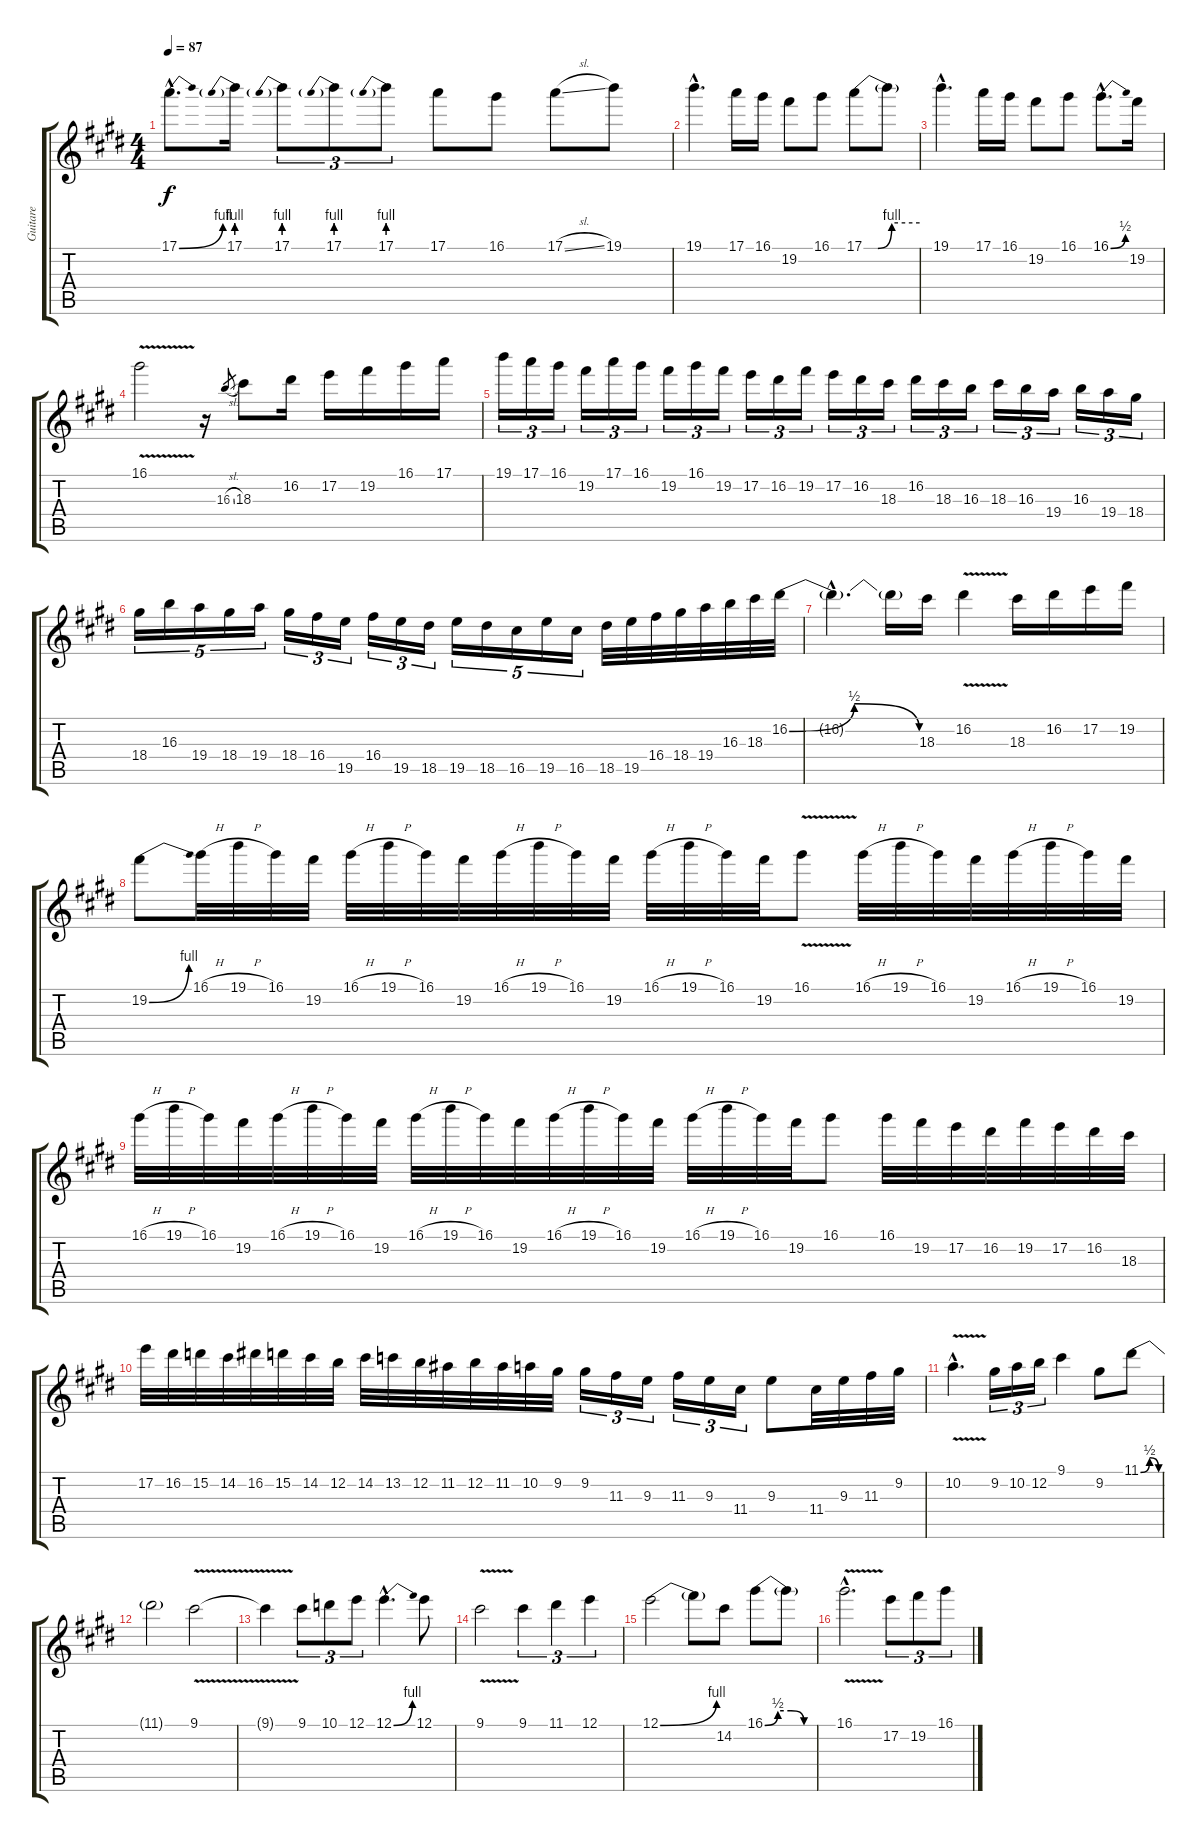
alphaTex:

\track ("Guitare" "Guitare") {instrument distortionguitar}
\staff {score tabs}
\tuning (E4 B3 G3 D3 A2 E2) {hide}
\ts (4 4)
\tempo 87
\clef g2
\ks e
17.1{be (bend 0 0 60 4) hac}.8{d dy f} 17.1{be (prebend 0 4 60 4)}.16 17.1{be (prebend 0 4 60 4)}.8{tu (3 2)} 17.1{be (prebend 0 4 60 4)}.8{tu (3 2)} 17.1{be (prebend 0 4 60 4)}.8{tu (3 2)} 17.1.8 16.1.8 17.1{sl}.8 19.1.8 |
19.1{hac}.4{d} 17.1.16 16.1.16 19.2.8 16.1.8 17.1{be (custom 0 0 15 0 30 4 60 4)}.8 17.1{t}.8 |
19.1{hac}.4{d} 17.1.16 16.1.16 19.2.8 16.1.8 16.1{be (bend 0 0 60 2) hac}.8{d} 19.2.16 |
16.1{v}.2 r.16 16.3{sl}.8{gr} 18.3.8 16.2.16 17.2.16 19.2.16 16.1.16 17.1.16 |
19.1.16{tu (3 2)} 17.1.16{tu (3 2)} 16.1.16{tu (3 2)} 19.2.16{tu (3 2)} 17.1.16{tu (3 2)} 16.1.16{tu (3 2)} 19.2.16{tu (3 2)} 16.1.16{tu (3 2)} 19.2.16{tu (3 2)} 17.2.16{tu (3 2)} 16.2.16{tu (3 2)} 19.2.16{tu (3 2)} 17.2.16{tu (3 2)} 16.2.16{tu (3 2)} 18.3.16{tu (3 2)} 16.2.16{tu (3 2)} 18.3.16{tu (3 2)} 16.3.16{tu (3 2)} 18.3.16{tu (3 2)} 16.3.16{tu (3 2)} 19.4.16{tu (3 2)} 16.3.16{tu (3 2)} 19.4.16{tu (3 2)} 18.4.16{tu (3 2)} |
18.4.16{tu (5 4)} 16.3.16{tu (5 4)} 19.4.16{tu (5 4)} 18.4.16{tu (5 4)} 19.4.16{tu (5 4)} 18.4.16{tu (3 2)} 16.4.16{tu (3 2)} 19.5.16{tu (3 2)} 16.4.16{tu (3 2)} 19.5.16{tu (3 2)} 18.5.16{tu (3 2)} 19.5.16{tu (5 4)} 18.5.16{tu (5 4)} 16.5.16{tu (5 4)} 19.5.16{tu (5 4)} 16.5.16{tu (5 4)} 18.5.32 19.5.32 16.4.32 18.4.32 19.4.32 16.3.32 18.3.32 16.2{be (bendrelease 0 0 15 2 45 2 60 0)}.32 |
16.2{hac t}.4{d} 16.2{t}.16 18.3.16 16.2{v}.4 18.3.16 16.2.16 17.2.16 19.2.16 |
19.2{be (bend 0 0 60 4)}.8 16.1{h}.32 19.1{h}.32 16.1.32 19.2.32 16.1{h}.32 19.1{h}.32 16.1.32 19.2.32 16.1{h}.32 19.1{h}.32 16.1.32 19.2.32 16.1{h}.32 19.1{h}.32 16.1.32 19.2.32 16.1{v}.8 16.1{h}.32 19.1{h}.32 16.1.32 19.2.32 16.1{h}.32 19.1{h}.32 16.1.32 19.2.32 |
16.1{h}.32 19.1{h}.32 16.1.32 19.2.32 16.1{h}.32 19.1{h}.32 16.1.32 19.2.32 16.1{h}.32 19.1{h}.32 16.1.32 19.2.32 16.1{h}.32 19.1{h}.32 16.1.32 19.2.32 16.1{h}.32 19.1{h}.32 16.1.32 19.2.32 16.1.8 16.1.32 19.2.32 17.2.32 16.2.32 19.2.32 17.2.32 16.2.32 18.3.32 |
17.2.32 16.2.32 15.2.32 14.2.32 16.2.32 15.2.32 14.2.32 12.2.32 14.2.32 13.2.32 12.2.32 11.2.32 12.2.32 11.2.32 10.2.32 9.2.32 9.2.16{tu (3 2)} 11.3.16{tu (3 2)} 9.3.16{tu (3 2)} 11.3.16{tu (3 2)} 9.3.16{tu (3 2)} 11.4.16{tu (3 2)} 9.3.8 11.4.32 9.3.32 11.3.32 9.2.32 |
10.2{v hac}.4{d} 9.2.16{tu (3 2)} 10.2.16{tu (3 2)} 12.2.16{tu (3 2)} 9.1.4 9.2.8 11.1{be (bendrelease 0 0 15 2 45 2 60 0)}.8 |
11.1{t}.2 9.1{v}.2 |
9.1{t}.4 9.1.8{tu (3 2)} 10.1.8{tu (3 2)} 12.1.8{tu (3 2)} 12.1{be (bend 0 0 60 4) hac}.4{d} 12.1.8 |
9.1{v}.2 9.1.4{tu (3 2)} 11.1.4{tu (3 2)} 12.1.4{tu (3 2)} |
12.1{be (bend 0 0 60 4)}.2 12.1{t}.8 14.2.8 16.1{be (custom 0 0 15 2 30 2 45 0 60 0)}.8 16.1{t}.8 |
16.1{v hac}.2{d} 17.2.8{tu (3 2)} 19.2.8{tu (3 2)} 16.1.8{tu (3 2)}
